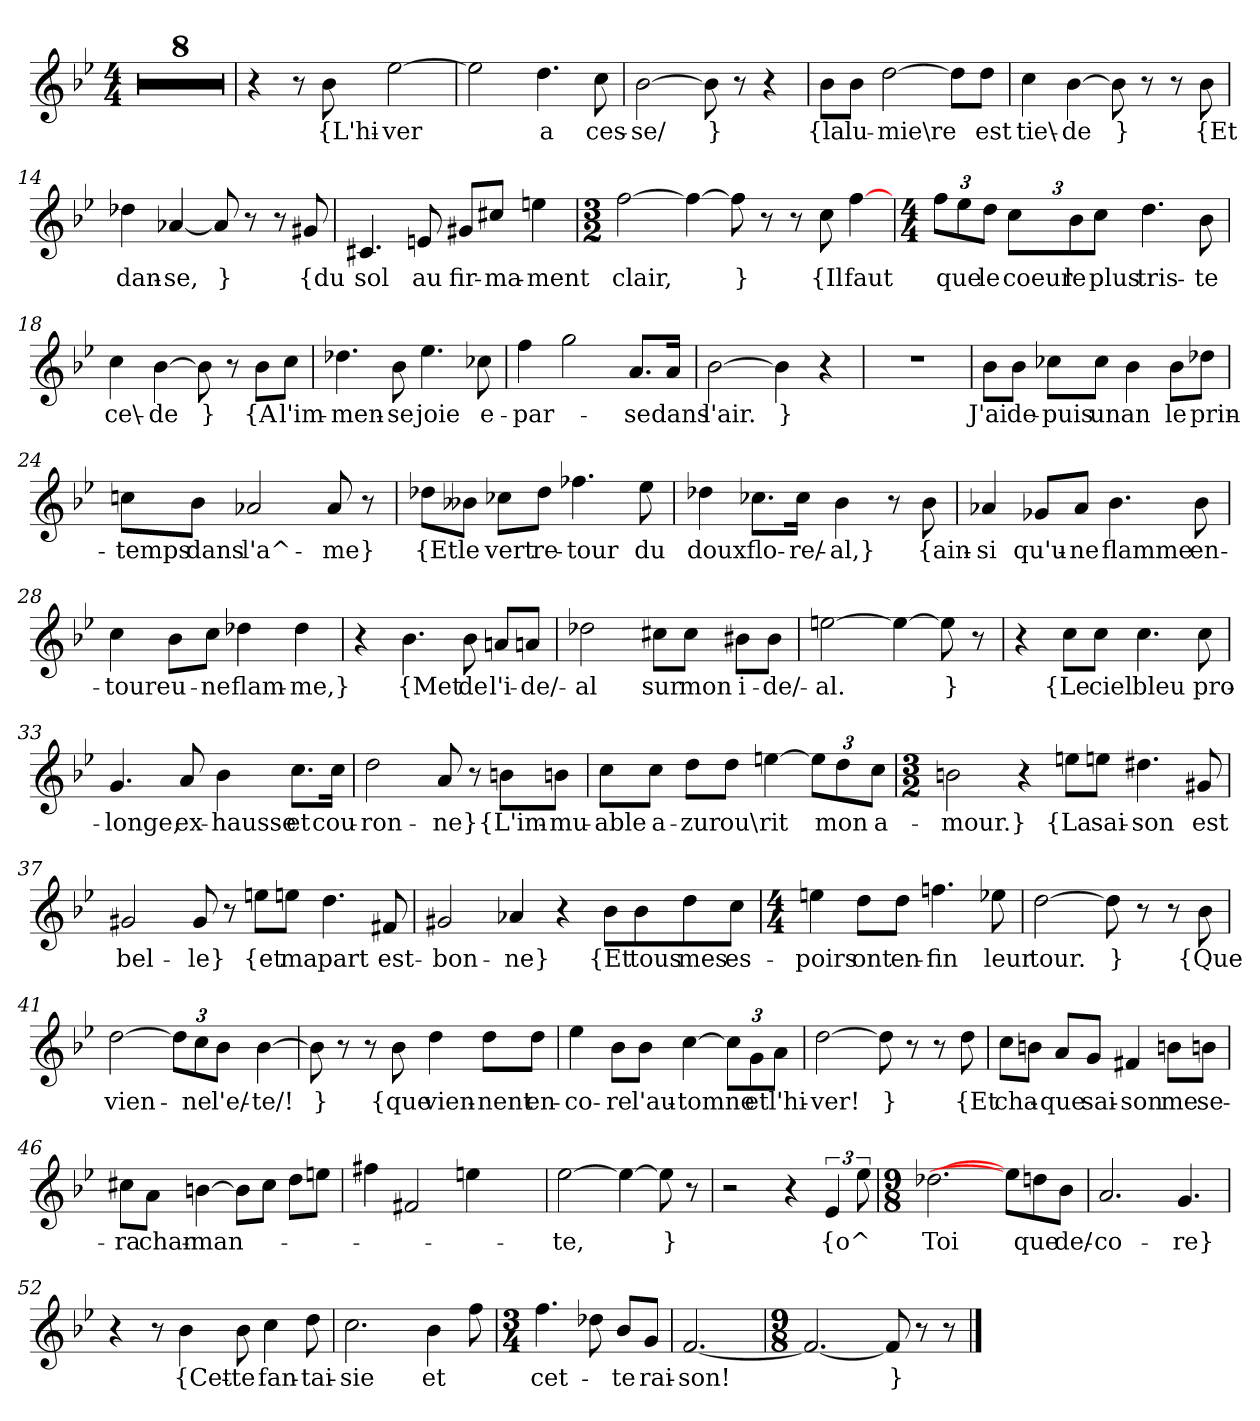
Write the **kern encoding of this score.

**kern	**text
*part1	*part1
*staff1	*staff1
*clefG2	*
*k[b-e-]	*
*M4/4	*
=1	=1
1r	.
=2	=2
1r	.
=3	=3
1r	.
=4	=4
1r	.
=5	=5
1r	.
=6	=6
1r	.
=7	=7
1r	.
=8	=8
1r	.
=9	=9
4r	.
8r	.
8b-	{L'hi-
[2ee-	-ver
=10	=10
2ee-]	.
4.dd	a
8cc	ces-
=11	=11
[2b-	-se/
8b-]	}
8r	.
4r	.
=12	=12
8b-\L	{la
8b-\J	lu-
[2dd	-mie\re
8dd\L]	.
8dd\J	est
=13	=13
4cc	tie\-
[4b-	-de
8b-]	}
8r	.
8r	.
8b-	{Et
=14	=14
4dd-X	dan-
[4a-X	-se,
8a-]	}
8r	.
8r	.
8g#X	{du
=15	=15
4.c#X	sol
8en	au
8g#X/L	fir-
8cc#X/J	-ma-
4een	-ment
=16	=16
*M3/2	*
[2ff	clair,
4ff_	.
8ff]	}
8r	.
8r	.
8cc	{Il
[4ff	faut
=17	=17
*M4/4	*
12ff\L	.
12ee-\	que
12dd\J	le
12cc\L	coeur
12b-\	le
12cc\J	plus
4.dd	tris-
8b-	-te
=18	=18
4cc	ce\-
[4b-	-de
8b-]	}
8r	.
8b-\L	{A
8cc\J	l'im-
=19	=19
4.dd-X	-men-
8b-	-se
4.ee-	joie
8cc-X	e-
=20	=20
4ff	-par-
2gg	.
8.a/L	-se
16a/Jk	dans
=21	=21
[2b-	l'air.
4b-]	}
4r	.
=22	=22
1r	.
=23	=23
8b-\L	J'ai
8b-\J	de-
8cc-X\L	-puis
8cc-\J	un
4b-	an
8b-\L	le
8dd-X\J	prin-
=24	=24
8ccn\L	-temps
8b-\J	dans
2a-X	l'a^-
8a-	-me}
8r	.
=25	=25
8dd-X\L	{Et
8b--X\J	le
8cc-X\L	vert
8dd-\J	re-
4.ff-X	-tour
8ee-	du
=26	=26
4dd-X	doux
8.cc-X\L	flo-
16cc-\Jk	-re/-
4b-	-al,}
8r	.
8b-	{ain-
=27	=27
4a-X	-si
8g-X/L	qu'u-
8a-/J	-ne
4.b-	flamme
8b-	en-
=28	=28
4cc	-toure
8b-\L	u-
8cc\J	-ne
4dd-X	flam-
4dd-	-me,}
=29	=29
4r	.
4.b-	{Met
8b-	de
8an/L	l'i-
8an/J	-de/-
=30	=30
2dd-X	-al
8cc#X\L	sur
8cc#\J	mon
8b#X\L	i-
8b#\J	-de/-
=31	=31
[2een	-al.
4een_	.
8een]	}
8r	.
=32	=32
4r	.
8cc\L	{Le
8cc\J	ciel
4.cc	bleu
8cc	pro-
=33	=33
4.g	-longe,
8a	ex-
4b-	-hausse
8.cc\L	et
16cc\Jk	cou-
=34	=34
2dd	ron-
8a	-ne}
8r	.
8bn\L	{L'im-
8bn\J	-mu-
=35	=35
8cc\L	-able
8cc\J	a-
8dd\L	-zur
8dd\J	ou\
[4een	rit
12een\L]	.
12dd\	mon
12cc\J	a-
=36	=36
*M3/2	*
2bn	-mour.}
4r	.
8een\L	{La
8een\J	sai-
4.dd#X	-son
8g#X	est
=37	=37
2g#X	bel-
8g#	-le}
8r	.
8een\L	{et
8een\J	ma
4.dd	part
8f#X	est-
=38	=38
2g#X	bon-
4a-X	-ne}
4r	.
8b-\L	{Et
8b-\	tous
8dd\	mes
8cc\J	es-
=39	=39
*M4/4	*
4een	-poirs
8dd\L	ont
8dd\J	en-
4.ffn	-fin
8ee-X	leur
=40	=40
[2dd	tour.
8dd]	}
8r	.
8r	.
8b-	{Que
=41	=41
[2dd	vien-
12dd\L]	.
12cc\	-ne
12b-\J	l'e/-
[4b-	-te/!
=42	=42
8b-]	}
8r	.
8r	.
8b-	{que
4dd	vien-
8dd\L	-nent
8dd\J	en-
=43	=43
4ee-	-co-
8b-\L	-re
8b-\J	l'au-
[4cc	-tomne
12cc\L]	.
12g\	et
12a\J	l'hi-
=44	=44
[2dd	-ver!
8dd]	}
8r	.
8r	.
8dd	{Et
=45	=45
8cc\L	cha-
8bn\J	.
8a/L	-que
8g/J	sai-
4f#X	-son
8bn\L	me
8bn\J	se-
=46	=46
8cc#X\L	-ra
8a\J	char-
[4bn	-man-
8bn\L]	.
8cc#\J	.
8dd\L	.
8een\J	.
=47	=47
4ff#X	.
2f#X	.
4een	.
=48	=48
[2ee-	-te,
4ee-_	.
8ee-]	}
8r	.
=49	=49
2r	.
4r	.
6e-	{o^
12ee-	.
=50	=50
*M9/8	*
[2.dd-X	Toi
8ee-\L]	.
8ddn\	que
8b-\J	de/-
=51	=51
2.a	-co-
4.g	-re}
=52	=52
4r	.
8r	.
4b-	{Cet-
8b-	-te
4cc	fan-
8dd	-tai-
=53	=53
2.cc	-sie
4b-	et
8ff	.
=54	=54
*M3/4	*
4.ff	cet-
8dd-X	.
8b-/L	-te
8g/J	rai-
=55	=55
[2.f	-son!
=56	=56
*M9/8	*
2.f_	.
8f]	}
8r	.
8r	.
==	==
*-	*-
